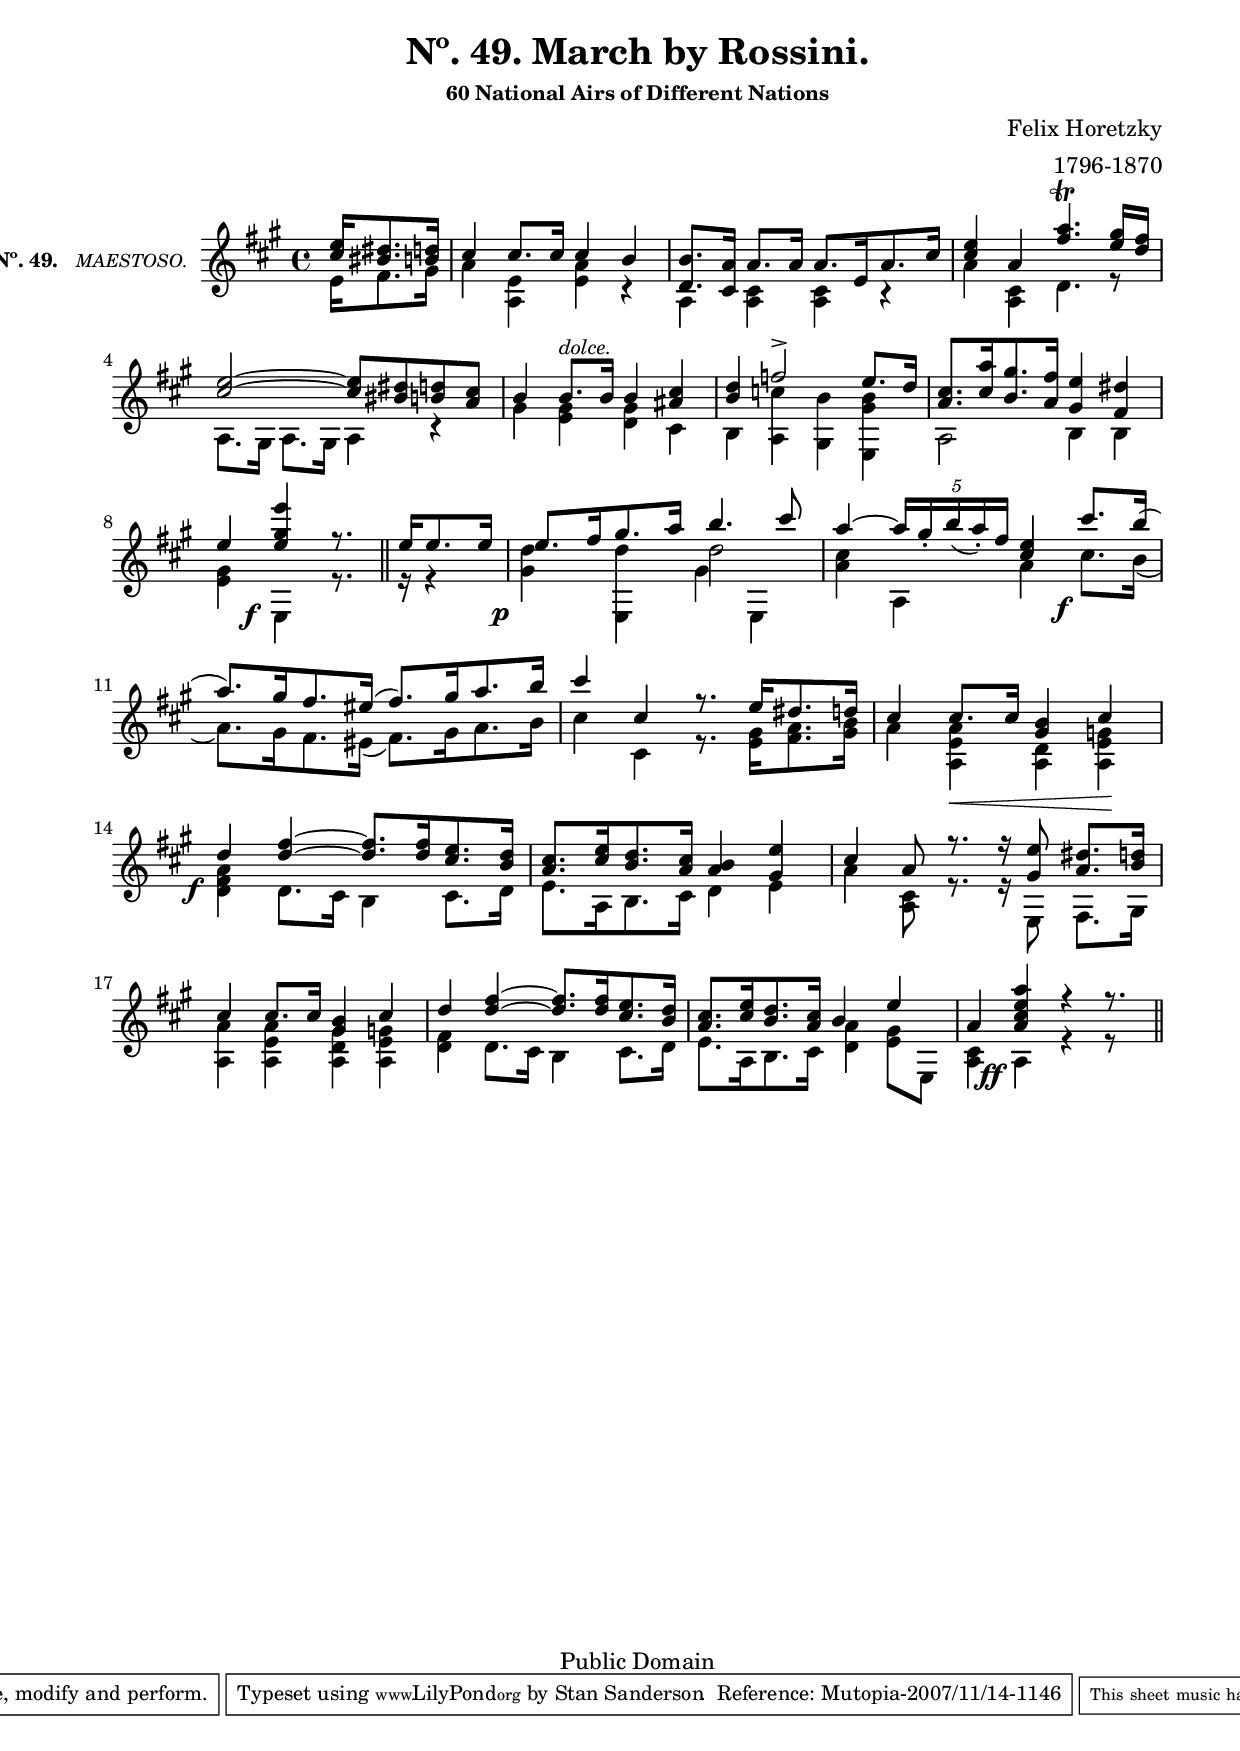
% Entered on Nov 11, 2007
\version "2.11.34"
%#(set-global-staff-size 17) 

\paper {
%	#(set-paper-size "a4")
%	#(set-paper-size "letter")
	left-margin = 0.75 \in
	line-width = 7.0 \in
	between-system-padding = #2.0
	between-system-space = #2.0
	ragged-last-bottom = ##t 
	ragged-bottom = ##f
}

\header {
	title = "Nº. 49. March by Rossini."
	subtitle = ""
	subsubtitle = "60 National Airs of Different Nations"
	composer = \markup{\column \right-align 
	{\line {Felix Horetzky} 1796-1870}}
	meter = ""
% MUTOPIA
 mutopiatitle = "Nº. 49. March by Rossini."
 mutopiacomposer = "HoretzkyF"
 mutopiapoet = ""
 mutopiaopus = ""
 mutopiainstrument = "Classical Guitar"
 date = "unk"
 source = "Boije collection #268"
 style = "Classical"
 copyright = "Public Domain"
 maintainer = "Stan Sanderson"
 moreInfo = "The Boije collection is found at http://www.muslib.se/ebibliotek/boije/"
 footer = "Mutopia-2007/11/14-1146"
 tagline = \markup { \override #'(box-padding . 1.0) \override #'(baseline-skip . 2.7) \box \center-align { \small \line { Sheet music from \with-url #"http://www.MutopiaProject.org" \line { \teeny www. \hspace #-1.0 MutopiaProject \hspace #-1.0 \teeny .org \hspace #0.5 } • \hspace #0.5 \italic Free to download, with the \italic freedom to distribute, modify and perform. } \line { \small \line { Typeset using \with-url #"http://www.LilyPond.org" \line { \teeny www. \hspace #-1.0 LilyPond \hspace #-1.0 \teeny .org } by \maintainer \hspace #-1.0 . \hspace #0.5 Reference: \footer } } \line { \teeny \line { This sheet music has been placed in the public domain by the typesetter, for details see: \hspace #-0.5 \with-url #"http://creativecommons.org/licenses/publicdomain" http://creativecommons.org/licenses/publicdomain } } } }
}

%%%%%%%%%%%%%%%%%%%%%%%%%%%%%%%%%%%%
%%
%% Source & comments
%%	
%%  	Felix Horetzky was born in Horyszów Ruski, Poland, January 1, 1796.
%%	Little is known about he came to the guitar. He traveled to Vienna
%%	to study under master guitarrist, Mauro Giuliani. He traveled
%%  	extensively in Europe as a concert performer and teacher. He wrote
%%  	between 100 and 150 pieces for the guitar. He died in Edinburgh
%%  	on October 6, 1870.
%%
%%	This piece is from #268, "60 National Airs of Different Nations",
%%	in the Boije collection and is in the public domain.
%%	
%%	<http://www.muslib.se/ebibliotek/boije/>
%%	Publisher: Chappell (London), no date given.
%%
%%	Carl Boije (1849-1923) was an amateur guitarist whose vast collection
%%	was donated to the State Library of Sweden after his death.
%%
%%	The dynamic markings for the most part follow the original score; obvious
%%	notation errors have been corrected.
%%
%%%%%%%%%%%%%%%%%%%%%%%%%%%%%%%%%%%%

\include "english.ly"

%%%% shortcuts

dol = \markup { \smaller\italic "dolce."}
cres = \markup{\smaller\italic"cresc:"}
cress = \markup{\tiny\smaller\italic"cresc:"}
espr = \markup{\smaller\italic"espres:"}
rit = \markup{\smaller\italic"ritard:"}
atem = \markup{\smaller\italic"a tempo:"}
smz = \markup{\smaller\italic"smorz:"} % smorzando
showTup = { \override TupletNumber #'transparent = ##f
		\override TupletBracket #'transparent = ##f }
hideTup = { \override TupletNumber #'transparent = ##t
		\override TupletBracket #'transparent = ##t }
seg = \markup {\smaller \smaller \musicglyph #"scripts.segno"}
cod = \markup {\smaller \vcenter "to" \hspace #0.7 \smaller \vcenter \musicglyph #"scripts.coda"}
toseg = \markup { \bold \vcenter "to" \hspace #0.7 \vcenter \smaller \musicglyph #"scripts.segno" }
fin = \markup {\smaller \smaller \bold \italic "Fine."}		
I = \once \override NoteColumn #'ignore-collision = ##t
sdu = \once \override Stem #'direction = #UP
sdd = \once \override Stem #'direction = #DOWN

%% End shortcuts


%%%%%%%%%%
%% Reminders
%
%    \once \override DynamicText #'extra-offset = #'(-3.75 . 5.5)
%    \once \override TextScript #'extra-offset = #'( 0.8 . -2.3 )
%    \once \override Stem #'length-fraction = #0.8
%    \once \override Beam #'positions = #'(-2.2 . -3.0)
%
%%%%%%%%%%

upper = \relative c''{
	\set Staff.instrumentName=\markup{ \center-align 
	{\smaller\bold "Nº. 49.  " \smaller\smaller\italic "MAESTOSO.  " 
	}}
	\partial 16*5 <e cs>16[ <ds bs>8. <d b>16] |
	cs4 cs8. cs16 cs4 b |
	<b d,>8. <a cs,>16 a8. a16 a8.[ e16 a8. cs16] |
	<e cs>4 a, <a' fs>4.\trill <gs e>16 <fs d>16 |
	<e cs>2 ~ <e cs>8[ <ds bs> <d b> <cs a>] |
	b4 b8.^\dol b16 b4 <cs as> |
	<d b> f2-> e8. d16 |
	<cs a>8.[ <a' cs,>16 <gs b,>8. <fs a,>16] <e gs,>4 <ds fs,> |
	e <e' gs, e> r8. \bar "||"
	
	e,16[ e8. e16] |
	e8.[ fs16 gs8. a16] <<{b4. cs8}\\{ d,2}>> |
	a'4 ~ \times 4/5 {\slurDown a16[ gs_. b( a)_. fs]}\slurUp 
		<e cs>4 cs'8. b16 ( |
	a8.[) gs16 fs8. es16(] fs8.)[ gs16 a8. b16] |
	cs4 cs, r8. e16[ ds8. d16] |
	cs4 cs8. cs16 <b gs>4 cs |
	d <fs d> ~ <fs d>8.[ <fs d>16 <e cs>8. <d b>16] |
	<cs a>8.[ <e cs>16 <d b>8. <cs a>16] <b a>4 <e gs,> |
	cs4 a8 r8. r16 <e' gs,>8 <ds a>8. <d b>16 |
	cs4 cs8. cs16 <b gs>4 cs |
	d <fs d> ~ <fs d>8.[ <fs d>16 <e cs>8. <d b>16] |
	<cs a>8.[ <e cs>16 <d b>8. <cs a>16] b4 e |
	a, <a' e cs a> r r8.
	
}


lower = \relative c' { 
	\override Staff.NoteCollision 
	#'merge-differently-headed = ##t
	\set fingeringOrientations = #'(left)
	\partial 16*5 e16[ fs8. gs16] |
	a4 <e a,> <e a>  r |
	a, <cs a> <cs a> r |
	a' \once \override DynamicText #'extra-offset = #'(-3.0 . 2.5) 
		<cs, a> d4. r8 |
	a8. gs16 a8. gs16 a4 r |
	gs' <gs e> <gs d> cs, |
	b <c' a,> <b gs,> <b gs e,> |
	a,2 b4 b |
	<gs' e> \once \override DynamicText #'extra-offset = #'(-3.0 . 2.5)
		e,_\f r8. 
		
	r16 r4 |
	\once \override DynamicText #'extra-offset = #'(-2.5 . 0.0)
	<d'' gs,>4_\p <d e,,> gs, e, |
	<cs'' a> a, a'
	\once \override DynamicText #'extra-offset = #'(-2.5 . 0.5)
		cs8._\f b16( |
	a8.)[ gs16 fs8. es16]( fs8.)[ gs16 a8. b16] |
	cs4 cs, r8. <gs'e>16[ <a fs>8. <b gs>16] |
	a4 <a e a,>_\< <d, a> <g e a,>\! |
	\once \override DynamicText #'extra-offset = #'(-3.0 . 2.5)
	<a fs d>_\f d,8. cs16 b4 cs8. d16 |
	e8.[ a,16 b8. cs16] d4 e |
	a <cs, a>8 r8. r16 e,8 fs8. gs16 |
	<a' a,>4 <a e a,> <gs d a> <g e a,> |
	<fs d> d8. cs16 b4 cs8. d16 |
	e8.[ a,16 b8. cs16] <a' d,>4 <gs e>8 e, |
	<cs' a>4 \once \override DynamicText #'extra-offset = #'(-3.0 . 2.5)
		a_\ff r4 r8
	
	
}

staffClassicalGuitar = \new Staff  {
		\time 4/4
		\key a \major
		\set Staff.connectArpeggios = ##t
		\set Staff.midiInstrument="acoustic guitar (nylon)"
		<<
			\new Voice = A { \voiceOne  \upper }
			\new Voice = C { \voiceFour  \lower }
		>>
		\bar "||"   %%  "|."
}

\score { 
		<<
			\staffClassicalGuitar
		>>
		}
		
\layout  {\context {
   \Staff
   \consists Span_arpeggio_engraver
 } }

\score {
	\unfoldRepeats
	\staffClassicalGuitar
	\midi {
		\context {
			\Score
			tempoWholesPerMinute = #(ly:make-moment 72 4)
		}
		\context {
			\Voice
			\remove "Dynamic_performer"
	    }
    }
}
